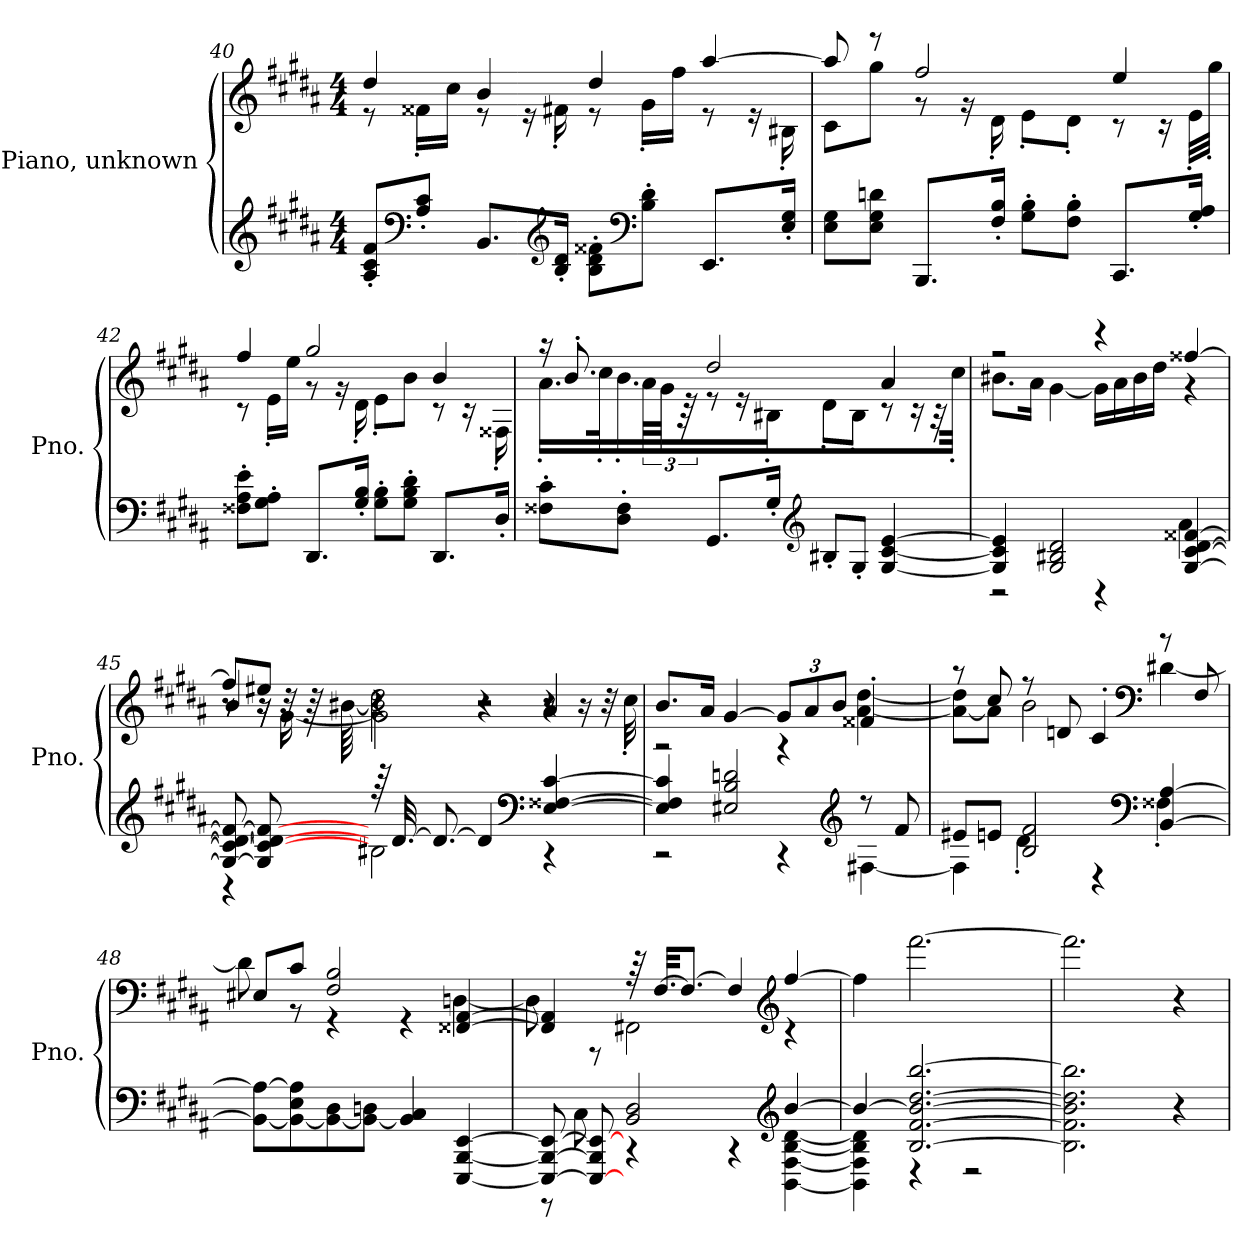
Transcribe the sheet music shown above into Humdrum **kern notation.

**kern	**kern
*part1	*part1
*staff2	*staff1
*I"Piano, unknown	*
*I'Pno.	*
*clefG2	*clefG2
*k[f#c#g#d#a#]	*k[f#c#g#d#a#]
*M4/4	*M4/4
=40	=40
*	*^
8A#/' 8c#/' 8f#/'L	4dd#/	8r
*clefF4	*	*
8A#/' 8c#/'J	.	16f##X'\LL
.	.	16cc#\JJ
8.BB/L	4b/	8r
.	.	16r
*clefG2	*	*
16B/' 16d#/'Jk	.	16f#X'\
8B\' 8d#\' 8f##X\'L	4dd#/	8r
*clefF4	*	*
8B\' 8d#\'J	.	16g#'\LL
.	.	16ff#\JJ
8.EE/L	[4aa#/	8r
.	.	16r
16E/' 16G#/'Jk	.	16B#X'\
!!LO:LB:g=z	!!
=41	=41	=41
8E\ 8G#\L	8aa#/]	8c#\L
8E\ 8G#\ 8dn\J	8r	8gg#\J
8.BBB/L	2ff#/	8r
.	.	16r
16F#/' 16B/'Jk	.	16d#'\
8G#\' 8B\'L	.	8e'\L
8F#\' 8B\'J	.	8d#'\J
8.CC#/L	4ee/	8r
.	.	16r
16G#/' 16A#/'Jk	.	32e'\LLL
.	.	32gg#'\JJJ
=42	=42	=42
8F##X\' 8A#\' 8e\'L	4ff#/	8r
8G#\' 8A#\'J	.	16e'\LL
.	.	16ee\JJ
8.DD#/L	2gg#/	8r
.	.	16r
16G#/' 16B/'Jk	.	16d#'\
8G#\' 8B\'L	.	8e'\L
8G#\' 8B\' 8d#\'J	.	8b\J
8.DD#/L	4b/	8r
.	.	16r
16D#'/Jk	.	16F##X'\
!!LO:LB:g=z	!!
=43	=43	=43
8F##X\' 8c#\'L	16r	16.a#'\LL
.	8.b'/	.
.	.	32cc#'\K
8D#\' 8F##\'J	.	16.b'\
.	.	96a#\LL
.	.	96g#\JJJJ
.	.	96r
8.GG#/L	2dd#/	8r
.	.	16r
16G#'/Jk	.	16B#X'\
*clefG2	*	*
8B#X'/L	.	8d#'\L
8G#'/J	.	8B#'\J
[4G#/ [4c#/ [4e/	4a#/	8r
.	.	16r
.	.	32r
.	.	32cc#'\
=44	=44	=44
*^	*	*
4G#/] 4c#/] 4e/]	2r	2r	8.b#X\L
.	.	.	16a#\Jk
2G#/ 2B#X/ 2d#/	.	.	[4g#\
.	4r	4r	16g#\LL]
.	.	.	16a#\
.	.	.	16b#\
.	.	.	16dd#\JJ
[4G#/ [4c#/ [4d#/ [4f##X/	4a#\	[4ff##X/	4r
!!LO:LB:g=z
=45	=45	=45	=45
*	*	*^	*^
8G#/_ 8c#/_ 8d#/_ 8f##/_L	4r	8ff##/L]	8r	4b/	8r
8G#/] 8c#/_ 8d#/_ 8f##/_	.	8ee#X/J	16r	.	16r
.	.	.	32r	.	[16g#\
.	.	.	64r	.	.
.	.	.	[64b#X\	.	.
64r	2B#X\	4r	2b#\] 2dd#\	4r	2g#\]
[32.d#/KKL	.	.	.	.	.
8.d#/J_	.	.	.	.	.
4d#/]	.	2r	.	4r	.
*clefF4	*	*	*	*	*
[4E/ [4F##X/ [4c#/	4r	.	8r	4a#/	4r
.	.	.	16r	.	.
.	.	.	32r	.	.
.	.	.	32cc#'\	.	.
*	*	*	*v	*v	*v
=46	=46	=46	=46
4E/] 4F##/] 4c#/]	2r	8.b/L	2r
.	.	16a#/Jk	.
2E#X/ 2B/ 2dn/	.	[4g#/	.
*	*	*Xbrackettup	*
.	4r	12g#/L]	4r
.	.	12a#/	.
.	.	12b/J	.
*clefG2	*	*	*
8r	[4F#X\	4f##X'/	[4a#\ [4dd#\
8f#/	.	.	.
!!LO:LB:g=z	!!
=47	=47	=47	=47
8e#X/L	4F#\]	8r	8a#\_ 8dd#\]L
8en/J	.	8cc#/	8a#\J]
2B/ 2f#/	4d#'\	8r	2b\
.	.	8dn/	.
.	4r	4c#'/	.
*clefF4	*	*clefF4	*
[4BB/ [4A#/	4F##X'\	8r	[4d#X\
.	.	8F#/	.
*v	*v	*	*
=48	=48	=48
8BB\_ 8A#\_L	8E#X/L	8d#\]
8BB\_ 8E\ 8A#\]	8c#/J	8r
8BB\_ 8D#\	2F#/ 2B/	4r
8BB\_ 8Dn\J	.	.
4BB/] 4C#/	.	4r
[4EEE/ [4BBB/ [4EE/	[4FF##X/ [4AA#/	[4Dn\
=49	=49	=49
*^	*	*
8EEE/_ 8BBB/_ 8EE/_L	8r	4FF##/] 4AA#/]	8D\]
8EEE/_ 8BBB/] 8EE/_	8C#\	.	8r
2BB/ 2D#/	4r	64r	2FF#X\
.	.	[32.F#/KKL	.
.	.	8.F#/J_	.
.	4r	4F#/]	.
*clefG2	*	*clefG2	*
[4b/	[4BB\ [4F#\ [4B\ [4d#\	[4ff#/	4r
*	*	*v	*v
!!LO:LB:g=z
=50	=50	=50
4b/_	4BB\] 4F#\] 4B\] 4d#\]	4ff#\]
[2.B/ [2.f#/ 2.b/_ [2.dd#/ [2.bb/	4r	[2.fff#\
.	2r	.
*v	*v	*
=51	=51
2.B\] 2.f#\] 2.b\] 2.dd#\] 2.bb\]	2.fff#\]
4r	4r
=	=
*-	*-
